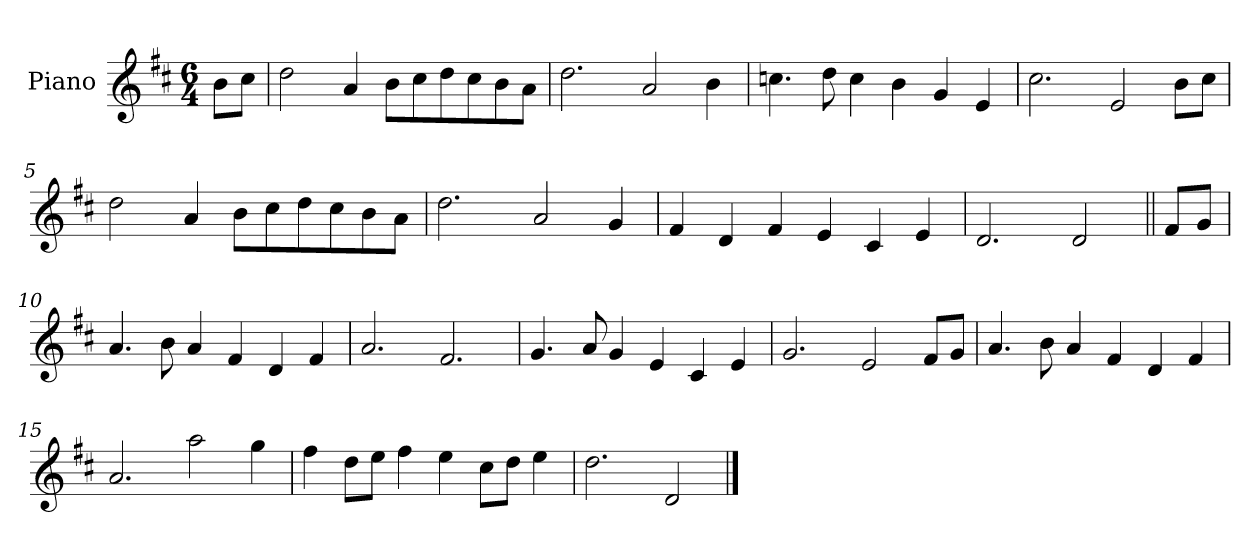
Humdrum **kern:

**kern
*part1
*staff1
*I"Piano
*I'Pno.
*clefG2
*k[f#c#]
*M6/4
=
8b\L
8cc#\J
=1
2dd\
4a/
8b\L
8cc#\
8dd\
8cc#\
8b\
8a\J
=2
2.dd\
2a/
4b\
=3
4.ccn\
8dd\
4cc\
4b\
4g/
4e/
=4
2.cc#\
2e/
8b\L
8cc#\J
=5
2dd\
4a/
8b\L
8cc#\
8dd\
8cc#\
8b\
8a\J
=6
2.dd\
2a/
4g/
!!LO:LB:g=z
=7
4f#/
4d/
4f#/
4e/
4c#/
4e/
=8
2.d/
2d/
=9||
8f#/L
8g/J
=10
4.a/
8b\
4a/
4f#/
4d/
4f#/
=11
2.a/
2.f#/
=12
4.g/
8a/
4g/
4e/
4c#/
4e/
=13
2.g/
2e/
8f#/L
8g/J
=14
4.a/
8b\
4a/
4f#/
4d/
4f#/
!!LO:LB:g=z
=15
2.a/
2aa\
4gg\
=16
4ff#\
8dd\L
8ee\J
4ff#\
4ee\
8cc#\L
8dd\J
4ee\
=17
2.dd\
2d/
==
*-
